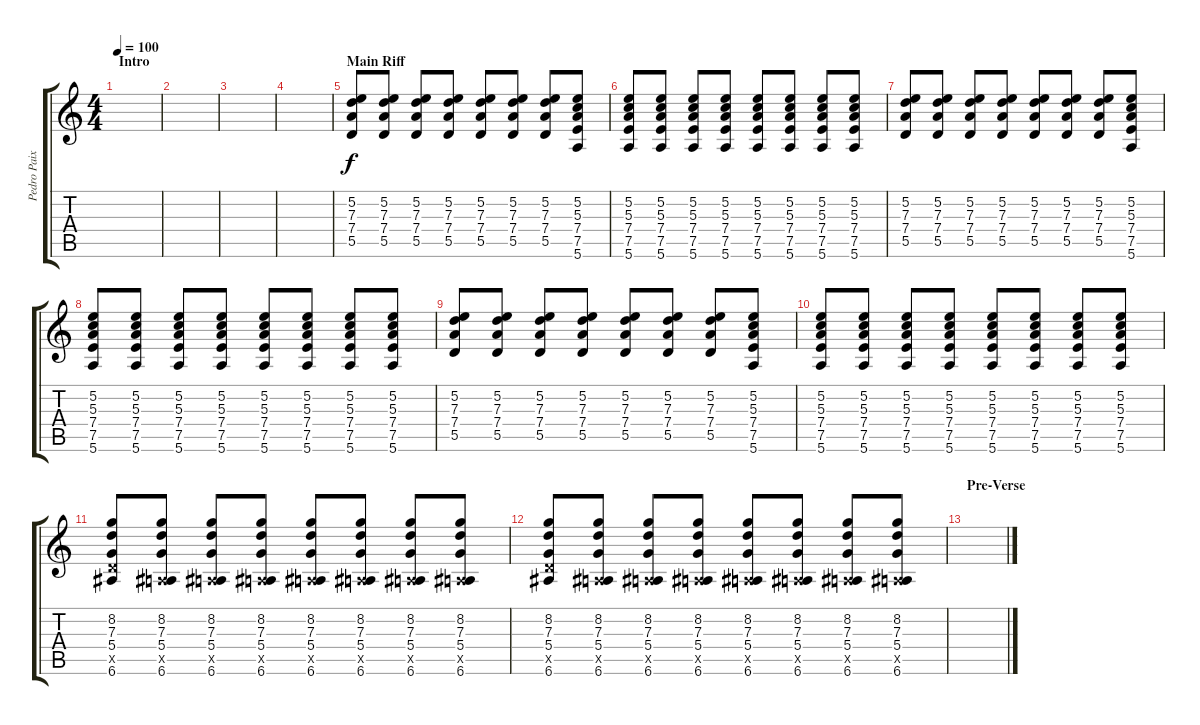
\track ("Pedro Paixao" "Pedro Paix") {instrument distortionguitar}
\staff {score tabs}
\tuning (E4 B3 G3 D3 A2 E2) {hide}
\ts (4 4)
\section ("" "Intro")
\tempo 100
\clef g2
\ks c
|
|
|
|
\section ("" "Main Riff")
(5.2 7.3 7.4 5.5).8 (5.2 7.3 7.4 5.5).8 (5.2 7.3 7.4 5.5).8 (5.2 7.3 7.4 5.5).8 (5.2 7.3 7.4 5.5).8 (5.2 7.3 7.4 5.5).8 (5.2 7.3 7.4 5.5).8 (5.2 5.3 7.4 7.5 5.6).8 |
(5.2 5.3 7.4 7.5 5.6).8 (5.2 5.3 7.4 7.5 5.6).8 (5.2 5.3 7.4 7.5 5.6).8 (5.2 5.3 7.4 7.5 5.6).8 (5.2 5.3 7.4 7.5 5.6).8 (5.2 5.3 7.4 7.5 5.6).8 (5.2 5.3 7.4 7.5 5.6).8 (5.2 5.3 7.4 7.5 5.6).8 |
(5.2 7.3 7.4 5.5).8 (5.2 7.3 7.4 5.5).8 (5.2 7.3 7.4 5.5).8 (5.2 7.3 7.4 5.5).8 (5.2 7.3 7.4 5.5).8 (5.2 7.3 7.4 5.5).8 (5.2 7.3 7.4 5.5).8 (5.2 5.3 7.4 7.5 5.6).8 |
(5.2 5.3 7.4 7.5 5.6).8 (5.2 5.3 7.4 7.5 5.6).8 (5.2 5.3 7.4 7.5 5.6).8 (5.2 5.3 7.4 7.5 5.6).8 (5.2 5.3 7.4 7.5 5.6).8 (5.2 5.3 7.4 7.5 5.6).8 (5.2 5.3 7.4 7.5 5.6).8 (5.2 5.3 7.4 7.5 5.6).8 |
(5.2 7.3 7.4 5.5).8 (5.2 7.3 7.4 5.5).8 (5.2 7.3 7.4 5.5).8 (5.2 7.3 7.4 5.5).8 (5.2 7.3 7.4 5.5).8 (5.2 7.3 7.4 5.5).8 (5.2 7.3 7.4 5.5).8 (5.2 5.3 7.4 7.5 5.6).8 |
(5.2 5.3 7.4 7.5 5.6).8 (5.2 5.3 7.4 7.5 5.6).8 (5.2 5.3 7.4 7.5 5.6).8 (5.2 5.3 7.4 7.5 5.6).8 (5.2 5.3 7.4 7.5 5.6).8 (5.2 5.3 7.4 7.5 5.6).8 (5.2 5.3 7.4 7.5 5.6).8 (5.2 5.3 7.4 7.5 5.6).8 |
(8.2 7.3 5.4 5.5{x} 6.6).8 (8.2 7.3 5.4 0.5{x} 6.6).8 (8.2 7.3 5.4 0.5{x} 6.6).8 (8.2 7.3 5.4 0.5{x} 6.6).8 (8.2 7.3 5.4 0.5{x} 6.6).8 (8.2 7.3 5.4 0.5{x} 6.6).8 (8.2 7.3 5.4 0.5{x} 6.6).8 (8.2 7.3 5.4 0.5{x} 6.6).8 |
(8.2 7.3 5.4 5.5{x} 6.6).8 (8.2 7.3 5.4 0.5{x} 6.6).8 (8.2 7.3 5.4 0.5{x} 6.6).8 (8.2 7.3 5.4 0.5{x} 6.6).8 (8.2 7.3 5.4 0.5{x} 6.6).8 (8.2 7.3 5.4 0.5{x} 6.6).8 (8.2 7.3 5.4 0.5{x} 6.6).8 (8.2 7.3 5.4 0.5{x} 6.6).8 |
\section ("" "Pre-Verse")
